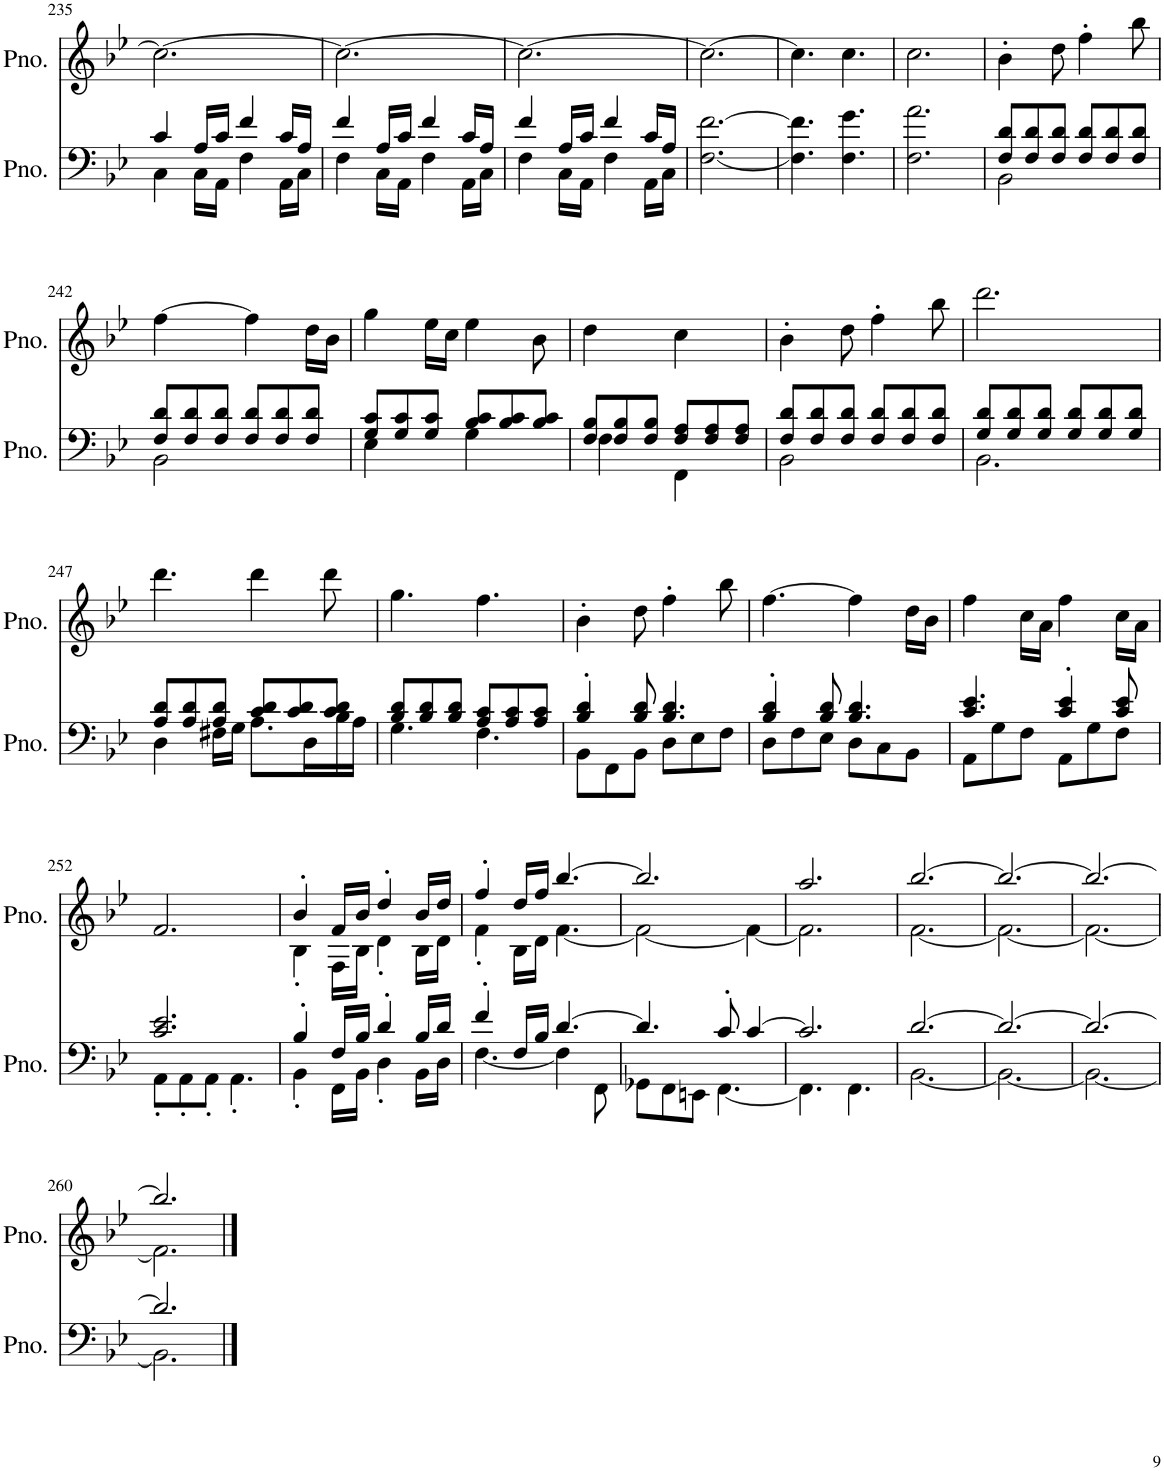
**kern	**kern
*part2	*part1
*staff2	*staff1
*I"Piano	*I"Piano
*I'Pno.	*I'Pno.
!!LO:PB:g=z
*clefF4	*clefG2
*k[b-e-]	*k[b-e-]
*M6/8	*M6/8
=235	=235
*^	*
4c/	4C\	2.cc\_
16A/LL	16C\LL	.
16c/JJ	16AA\JJ	.
4f/	4F\	.
16c/LL	16AA\LL	.
16A/JJ	16C\JJ	.
=236	=236	=236
4f/	4F\	2.cc\_
16A/LL	16C\LL	.
16c/JJ	16AA\JJ	.
4f/	4F\	.
16c/LL	16AA\LL	.
16A/JJ	16C\JJ	.
=237	=237	=237
4f/	4F\	2.cc\_
16A/LL	16C\LL	.
16c/JJ	16AA\JJ	.
4f/	4F\	.
16c/LL	16AA\LL	.
16A/JJ	16C\JJ	.
*v	*v	*
=238	=238
[2.F\ [2.f\	2.cc\_
=239	=239
4.F\] 4.f\]	4.cc\]
4.F\ 4.g\	4.cc\
=240	=240
2.F\ 2.a\	2.cc\
=241	=241
*^	*
8F/ 8d/L	2.BB-\	4b-'\
8F/ 8d/	.	.
8F/ 8d/J	.	8dd\
8F/ 8d/L	.	4ff'\
8F/ 8d/	.	.
8F/ 8d/J	.	8bb-\
!!LO:LB:g=z
=242	=242	=242
8F/ 8d/L	2.BB-\	[4.ff\
8F/ 8d/	.	.
8F/ 8d/J	.	.
8F/ 8d/L	.	4ff\]
8F/ 8d/	.	.
8F/ 8d/J	.	16dd\LL
.	.	16b-\JJ
=243	=243	=243
8G/ 8c/L	4.E-\	4gg\
8G/ 8c/	.	.
8G/ 8c/J	.	16ee-\LL
.	.	16cc\JJ
8B-/ 8c/L	4.G\	4ee-\
8B-/ 8c/	.	.
8B-/ 8c/J	.	8b-\
=244	=244	=244
8F/ 8B-/L	4.F\	4.dd\
8F/ 8B-/	.	.
8F/ 8B-/J	.	.
8F/ 8A/L	4.FF\	4.cc\
8F/ 8A/	.	.
8F/ 8A/J	.	.
=245	=245	=245
8F/ 8d/L	2.BB-\	4b-'\
8F/ 8d/	.	.
8F/ 8d/J	.	8dd\
8F/ 8d/L	.	4ff'\
8F/ 8d/	.	.
8F/ 8d/J	.	8bb-\
=246	=246	=246
8G/ 8d/L	2.BB-\	2.ddd\
8G/ 8d/	.	.
8G/ 8d/J	.	.
8G/ 8d/L	.	.
8G/ 8d/	.	.
8G/ 8d/J	.	.
!!LO:LB:g=z
=247	=247	=247
8A/ 8d/L	4D\	4.ddd\
8A/ 8d/	.	.
8A/ 8d/J	16F#X\LL	.
.	16G\JJ	.
8c/ 8d/L	8.A\L	4ddd\
8c/ 8d/	.	.
.	16D\L	.
8c/ 8d/J	16B-\	8ddd\
.	16A\JJ	.
=248	=248	=248
8B-/ 8d/L	4.G\	4.gg\
8B-/ 8d/	.	.
8B-/ 8d/J	.	.
8A/ 8c/L	4.F\	4.ff\
8A/ 8c/	.	.
8A/ 8c/J	.	.
=249	=249	=249
4B-/' 4d/'	8BB-\L	4b-'\
.	8FF\	.
8B-/ 8d/	8BB-\J	8dd\
4.B-/ 4.d/	8D\L	4ff'\
.	8E-\	.
.	8F\J	8bb-\
=250	=250	=250
4B-/' 4d/'	8D\L	[4.ff\
.	8F\	.
8B-/ 8d/	8E-\J	.
4.B-/ 4.d/	8D\L	4ff\]
.	8C\	.
.	8BB-\J	16dd\LL
.	.	16b-\JJ
=251	=251	=251
4.c/ 4.e-/	8AA\L	4ff\
.	8G\	.
.	8F\J	16cc\LL
.	.	16a\JJ
4c/' 4e-/'	8AA\L	4ff\
.	8G\	.
8c/ 8e-/	8F\J	16cc\LL
.	.	16a\JJ
!!LO:LB:g=z
=252	=252	=252
2.c/ 2.e-/	8AA'\L	2.f/
.	8AA'\	.
.	8AA'\J	.
.	4.AA'\	.
=253	=253	=253
*	*	*^
4B-'/	4BB-'\	4b-'/	4B-'\
16F/LL	16FF\LL	16f/LL	16F\LL
16B-/JJ	16BB-\JJ	16b-/JJ	16B-\JJ
4d'/	4D'\	4dd'/	4d'\
16B-/LL	16BB-\LL	16b-/LL	16B-\LL
16d/JJ	16D\JJ	16dd/JJ	16d\JJ
=254	=254	=254	=254
4f'/	[4.F\	4ff'/	4f'\
16F/LL	.	16dd/LL	16B-\LL
16B-/JJ	.	16ff/JJ	16d\JJ
[4.d/	4F\]	[4.bb-/	[4.f\
.	8FF\	.	.
=255	=255	=255	=255
4.d/]	8GG-X\L	2.bb-/]	2f\_
.	8FF\	.	.
.	8EEn\J	.	.
8c'/	[4.FF\	.	.
[4c/	.	.	4f\_
=256	=256	=256	=256
2.c/]	4.FF\]	2.aa/	2.f\]
.	4.FF\	.	.
=257	=257	=257	=257
[2.d/	[2.BB-\	[2.bb-/	[2.f\
=258	=258	=258	=258
2.d/_	2.BB-\_	2.bb-/_	2.f\_
=259	=259	=259	=259
2.d/_	2.BB-\_	2.bb-/_	2.f\_
!!LO:LB:g=z	!!
=260	=260	=260	=260
2.d/]	2.BB-\]	2.bb-/]	2.f\]
*v	*v	*	*
*	*v	*v
==	==
*-	*-
